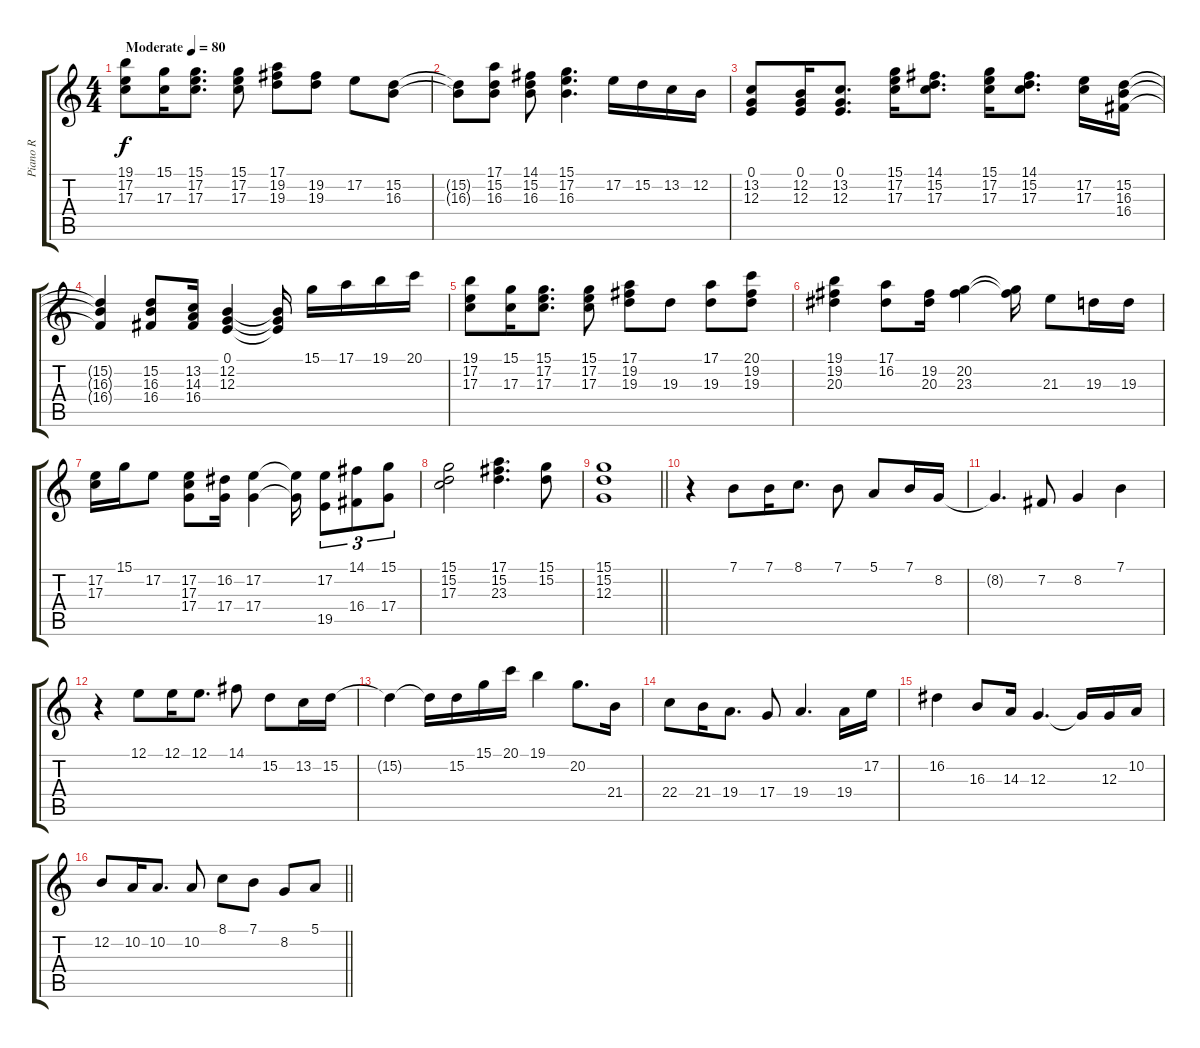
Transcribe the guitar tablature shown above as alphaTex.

\track ("Piano R" "Piano R") {instrument acousticgrandpiano}
\staff {score tabs}
\tuning (E4 B3 G3 D3 A2 E2) {hide}
\ts (4 4)
\tempo (80 "Moderate")
\clef g2
\ks c
(19.1 17.2 17.3).8{dy f instrument acousticgrandpiano} (15.1 17.3).16 (15.1 17.2 17.3).8{d} (15.1 17.2 17.3).8 (17.1 19.2 19.3).8 (19.2 19.3).8 17.2.8 (15.2 16.3).8 |
(15.2{t} 16.3{t}).8 (17.1 15.2 16.3).8 (14.1 15.2 16.3).8 (15.1 17.2 16.3).4{d} 17.2.16 15.2.16 13.2.16 12.2.16 |
(0.1 13.2 12.3).8 (0.1 12.2 12.3).16 (0.1 13.2 12.3).8{d} (15.1 17.2 17.3).16 (14.1 15.2 17.3).8{d} (15.1 17.2 17.3).16 (14.1 15.2 17.3).8{d} (17.2 17.3).16 (15.2 16.3 16.4).16 |
(15.2{t} 16.3{t} 16.4{t}).4 (15.2 16.3 16.4).8 (13.2 14.3 16.4).16 (0.1 12.2 12.3).4 (0.1{t} 12.2{t} 12.3{t}).16 15.1.16 17.1.16 19.1.16 20.1.16 |
(19.1 17.2 17.3).8 (15.1 17.3).16 (15.1 17.2 17.3).8{d} (15.1 17.2 17.3).8 (17.1 19.2 19.3).8 19.3.8 (17.1 19.3).8 (20.1 19.2 19.3).8 |
(19.1 19.2 20.3).4 (17.1 16.2).8 (19.2 20.3).16 (20.2 23.3).4 (20.2{t} 23.3{t}).16 21.3.8 19.3.16 19.3.16 |
(17.2 17.3).16 15.1.16 17.2.8 (17.2 17.3 17.4).8 (16.2 17.4).16 (17.2 17.4).4 (17.2{t} 17.4{t}).16 (17.2 19.5).8{tu (3 2)} (14.1 16.4).8{tu (3 2)} (15.1 17.4).8{tu (3 2)} |
(15.1 15.2 17.3).2 (17.1 15.2 23.3).4{d} (15.1 15.2).8 |
\barLineRight lightlight
(15.1 15.2 12.3).1 |
r.4 7.1.8 7.1.16 8.1.8{d} 7.1.8 5.1.8 7.1.16 8.2.16 |
8.2{t}.4{d} 7.2.8 8.2.4 7.1.4 |
r.4 12.1.8 12.1.16 12.1.8{d} 14.1.8 15.2.8 13.2.16 15.2.16 |
15.2{t}.4 15.2{t}.16 15.2.16 15.1.16 20.1.16 19.1.4 20.2.8{d} 21.4.16 |
22.4.8 21.4.16 19.4.8{d} 17.4.8 19.4.4{d} 19.4.16 17.2.16 |
16.2.4 16.3.8 14.3.16 12.3.4{d} 12.3{t}.16 12.3.16 10.2.16 |
\barLineRight lightlight
12.2.8 10.2.16 10.2.8{d} 10.2.8 8.1.8 7.1.8 8.2.8 5.1.8
